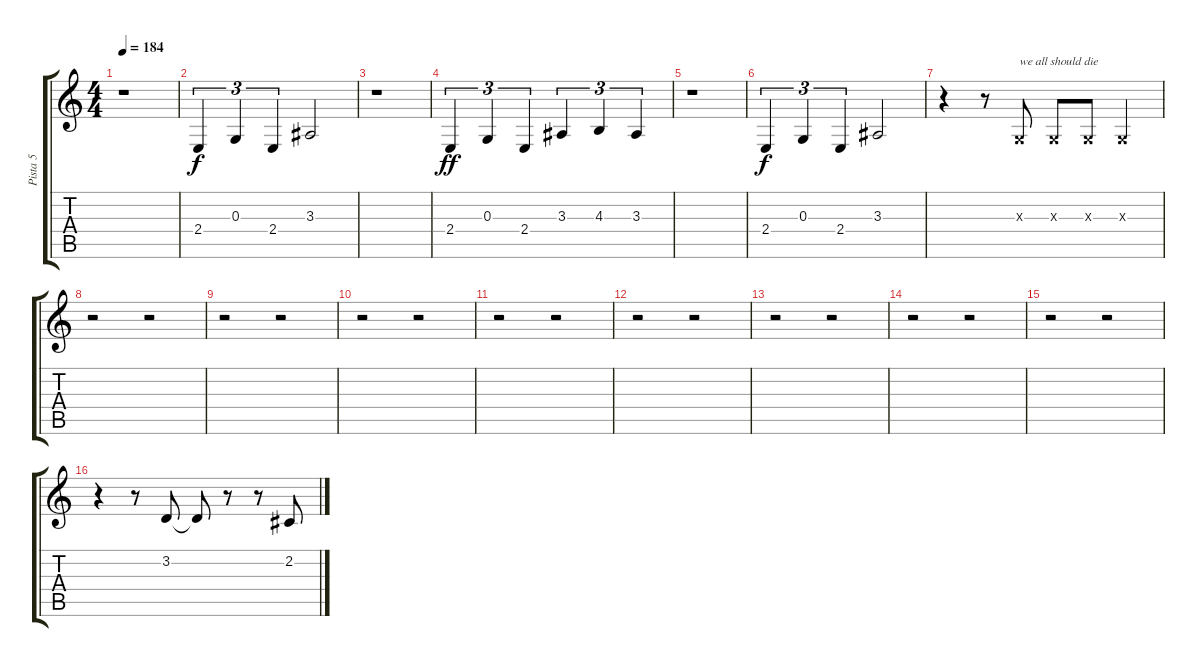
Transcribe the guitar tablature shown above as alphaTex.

\track ("Pista 5" "Pista 5") {instrument tangoaccordion}
\staff {score tabs}
\tuning (E4 B3 G3 D3 A2 E2) {hide}
\ts (4 4)
\tempo 184
\clef g2
\ks c
r.1{dy ff} |
2.4.4{tu (3 2) dy f} 0.3.4{tu (3 2)} 2.4.4{tu (3 2)} 3.3.2 |
r.1 |
2.4.4{tu (3 2) dy ff} 0.3.4{tu (3 2)} 2.4.4{tu (3 2)} 3.3.4{tu (3 2)} 4.3.4{tu (3 2)} 3.3.4{tu (3 2)} |
r.1 |
2.4.4{tu (3 2) dy f} 0.3.4{tu (3 2)} 2.4.4{tu (3 2)} 3.3.2 |
r.4 r.8 0.3{x}.8{txt "we all should die" instrument overdrivenguitar} 0.3{x}.8 0.3{x}.8 0.3{x}.4 |
r.2 r.2 |
r.2 r.2 |
r.2 r.2 |
r.2 r.2 |
r.2 r.2 |
r.2 r.2 |
r.2 r.2 |
r.2 r.2 |
r.4 r.8 3.2.8{instrument tangoaccordion} 3.2{t}.8 r.8 r.8 2.2.8
